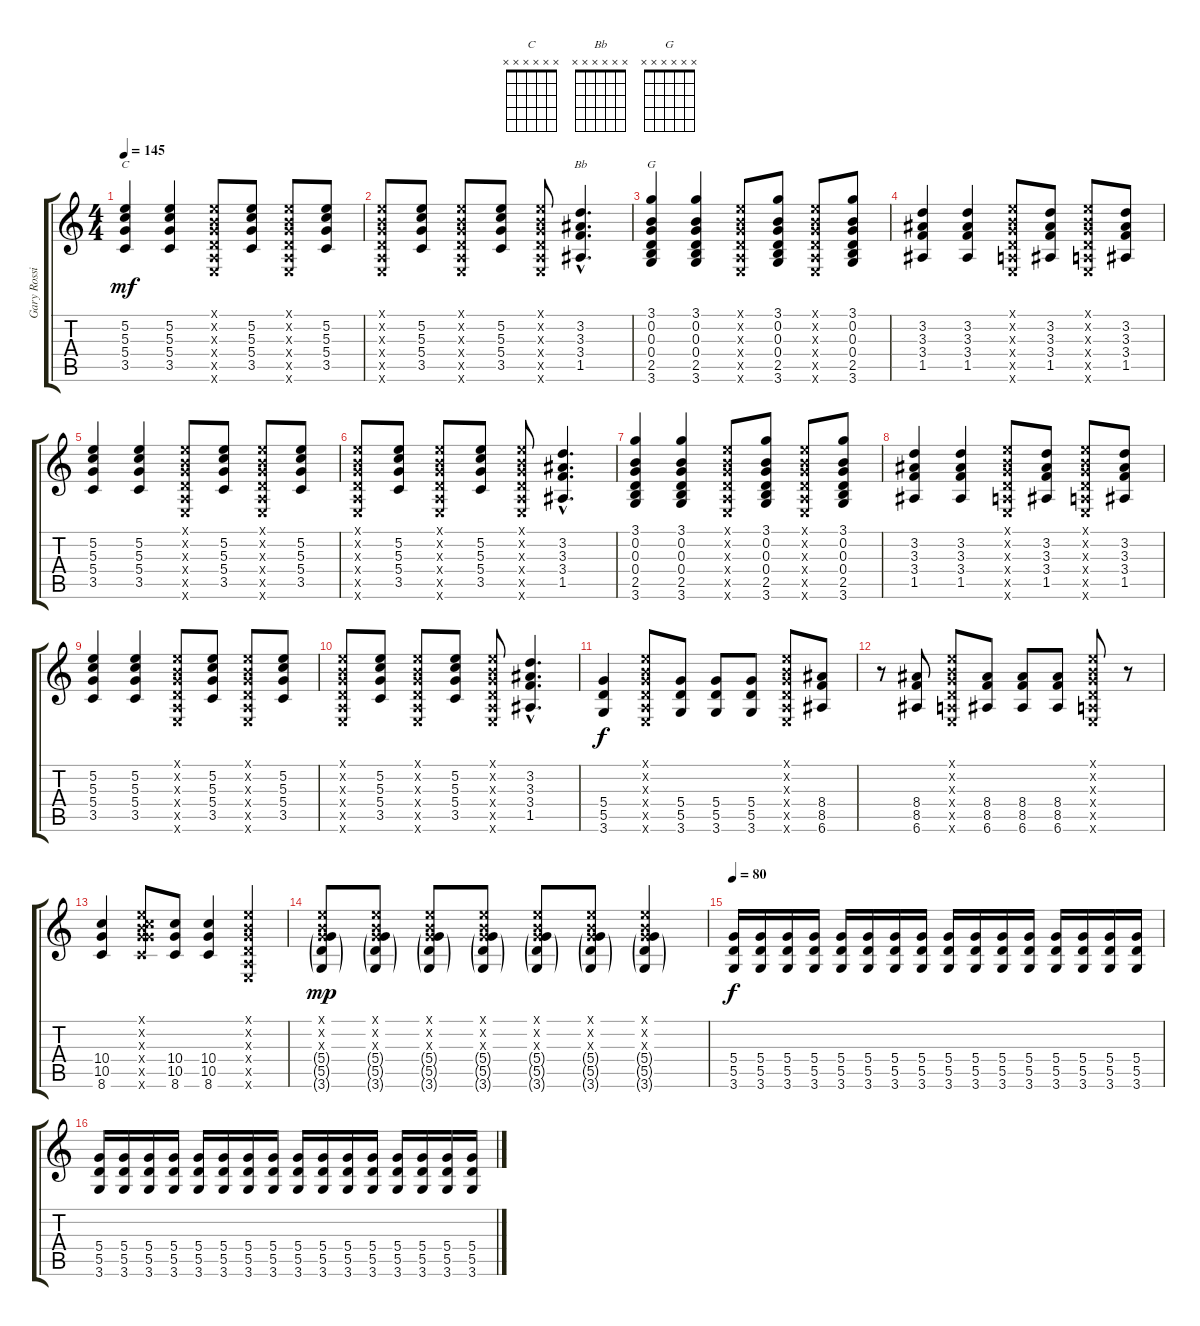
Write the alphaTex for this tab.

\track ("Gary Rossington (Slide/Rythm Guitar)" "Gary Rossi") {instrument overdrivenguitar}
\staff {score tabs}
\tuning (E4 B3 G3 D3 A2 E2) {hide}
\chord ("C" x x x x x x)
\chord ("Bb" x x x x x x)
\chord ("G" x x x x x x)
\ts (4 4)
\tempo 145
\clef g2
\ks c
(5.2 5.3 5.4 3.5).4{ch "C" dy mf} (5.2 5.3 5.4 3.5).4 (0.1{x} 0.2{x} 0.3{x} 0.4{x} 0.5{x} 0.6{x}).8 (5.2 5.3 5.4 3.5).8 (0.1{x} 0.2{x} 0.3{x} 0.4{x} 0.5{x} 0.6{x}).8 (5.2 5.3 5.4 3.5).8 |
(0.1{x} 0.2{x} 0.3{x} 0.4{x} 0.5{x} 0.6{x}).8 (5.2 5.3 5.4 3.5).8 (0.1{x} 0.2{x} 0.3{x} 0.4{x} 0.5{x} 0.6{x}).8 (5.2 5.3 5.4 3.5).8 (0.1{x} 0.2{x} 0.3{x} 0.4{x} 0.5{x} 0.6{x}).8 (3.2{hac} 3.3{hac} 3.4{hac} 1.5{hac}).4{d ch "Bb"} |
(3.1 0.2 0.3 0.4 2.5 3.6).4{ch "G"} (3.1 0.2 0.3 0.4 2.5 3.6).4 (0.1{x} 0.2{x} 0.3{x} 0.4{x} 0.5{x} 0.6{x}).8 (3.1 0.2 0.3 0.4 2.5 3.6).8 (0.1{x} 0.2{x} 0.3{x} 0.4{x} 0.5{x} 0.6{x}).8 (3.1 0.2 0.3 0.4 2.5 3.6).8 |
(3.2 3.3 3.4 1.5).4 (3.2 3.3 3.4 1.5).4 (0.1{x} 0.2{x} 0.3{x} 0.4{x} 0.5{x} 0.6{x}).8 (3.2 3.3 3.4 1.5).8 (0.1{x} 0.2{x} 0.3{x} 0.4{x} 0.5{x} 0.6{x}).8 (3.2 3.3 3.4 1.5).8 |
(5.2 5.3 5.4 3.5).4 (5.2 5.3 5.4 3.5).4 (0.1{x} 0.2{x} 0.3{x} 0.4{x} 0.5{x} 0.6{x}).8 (5.2 5.3 5.4 3.5).8 (0.1{x} 0.2{x} 0.3{x} 0.4{x} 0.5{x} 0.6{x}).8 (5.2 5.3 5.4 3.5).8 |
(0.1{x} 0.2{x} 0.3{x} 0.4{x} 0.5{x} 0.6{x}).8 (5.2 5.3 5.4 3.5).8 (0.1{x} 0.2{x} 0.3{x} 0.4{x} 0.5{x} 0.6{x}).8 (5.2 5.3 5.4 3.5).8 (0.1{x} 0.2{x} 0.3{x} 0.4{x} 0.5{x} 0.6{x}).8 (3.2{hac} 3.3{hac} 3.4{hac} 1.5{hac}).4{d} |
(3.1 0.2 0.3 0.4 2.5 3.6).4 (3.1 0.2 0.3 0.4 2.5 3.6).4 (0.1{x} 0.2{x} 0.3{x} 0.4{x} 0.5{x} 0.6{x}).8 (3.1 0.2 0.3 0.4 2.5 3.6).8 (0.1{x} 0.2{x} 0.3{x} 0.4{x} 0.5{x} 0.6{x}).8 (3.1 0.2 0.3 0.4 2.5 3.6).8 |
(3.2 3.3 3.4 1.5).4 (3.2 3.3 3.4 1.5).4 (0.1{x} 0.2{x} 0.3{x} 0.4{x} 0.5{x} 0.6{x}).8 (3.2 3.3 3.4 1.5).8 (0.1{x} 0.2{x} 0.3{x} 0.4{x} 0.5{x} 0.6{x}).8 (3.2 3.3 3.4 1.5).8 |
(5.2 5.3 5.4 3.5).4 (5.2 5.3 5.4 3.5).4 (0.1{x} 0.2{x} 0.3{x} 0.4{x} 0.5{x} 0.6{x}).8 (5.2 5.3 5.4 3.5).8 (0.1{x} 0.2{x} 0.3{x} 0.4{x} 0.5{x} 0.6{x}).8 (5.2 5.3 5.4 3.5).8 |
(0.1{x} 0.2{x} 0.3{x} 0.4{x} 0.5{x} 0.6{x}).8 (5.2 5.3 5.4 3.5).8 (0.1{x} 0.2{x} 0.3{x} 0.4{x} 0.5{x} 0.6{x}).8 (5.2 5.3 5.4 3.5).8 (0.1{x} 0.2{x} 0.3{x} 0.4{x} 0.5{x} 0.6{x}).8 (3.2{hac} 3.3{hac} 3.4{hac} 1.5{hac}).4{d} |
(5.4 5.5 3.6).4{dy f} (0.1{x} 0.2{x} 0.3{x} 0.4{x} 0.5{x} 0.6{x}).8 (5.4 5.5 3.6).8 (5.4 5.5 3.6).8 (5.4 5.5 3.6).8 (0.1{x} 0.2{x} 0.3{x} 0.4{x} 0.5{x} 0.6{x}).8 (8.4 8.5 6.6).8 |
r.8 (8.4 8.5 6.6).8 (0.1{x} 0.2{x} 0.3{x} 0.4{x} 0.5{x} 0.6{x}).8 (8.4 8.5 6.6).8 (8.4 8.5 6.6).8 (8.4 8.5 6.6).8 (0.1{x} 0.2{x} 0.3{x} 0.4{x} 0.5{x} 0.6{x}).8 r.8 |
(10.4 10.5 8.6).4 (0.1{x} 0.2{x} 0.3{x} 10.4{x} 10.5{x} 8.6{x}).8 (10.4 10.5 8.6).8 (10.4 10.5 8.6).4 (0.1{x} 0.2{x} 0.3{x} 0.4{x} 0.5{x} 0.6{x}).4 |
(0.1{x} 0.2{x} 0.3{x} 5.4{g} 5.5{g} 3.6{g}).8{dy mp} (0.1{x} 0.2{x} 0.3{x} 5.4{g} 5.5{g} 3.6{g}).8 (0.1{x} 0.2{x} 0.3{x} 5.4{g} 5.5{g} 3.6{g}).8 (0.1{x} 0.2{x} 0.3{x} 5.4{g} 5.5{g} 3.6{g}).8 (0.1{x} 0.2{x} 0.3{x} 5.4{g} 5.5{g} 3.6{g}).8 (0.1{x} 0.2{x} 0.3{x} 5.4{g} 5.5{g} 3.6{g}).8 (0.1{x} 0.2{x} 0.3{x} 5.4{g} 5.5{g} 3.6{g}).4 |
\tempo 80
(5.4 5.5 3.6).16{dy f} (5.4 5.5 3.6).16 (5.4 5.5 3.6).16 (5.4 5.5 3.6).16 (5.4 5.5 3.6).16 (5.4 5.5 3.6).16 (5.4 5.5 3.6).16 (5.4 5.5 3.6).16 (5.4 5.5 3.6).16 (5.4 5.5 3.6).16 (5.4 5.5 3.6).16 (5.4 5.5 3.6).16 (5.4 5.5 3.6).16 (5.4 5.5 3.6).16 (5.4 5.5 3.6).16 (5.4 5.5 3.6).16 |
(5.4 5.5 3.6).16 (5.4 5.5 3.6).16 (5.4 5.5 3.6).16 (5.4 5.5 3.6).16 (5.4 5.5 3.6).16 (5.4 5.5 3.6).16 (5.4 5.5 3.6).16 (5.4 5.5 3.6).16 (5.4 5.5 3.6).16 (5.4 5.5 3.6).16 (5.4 5.5 3.6).16 (5.4 5.5 3.6).16 (5.4 5.5 3.6).16 (5.4 5.5 3.6).16 (5.4 5.5 3.6).16 (5.4 5.5 3.6).16
